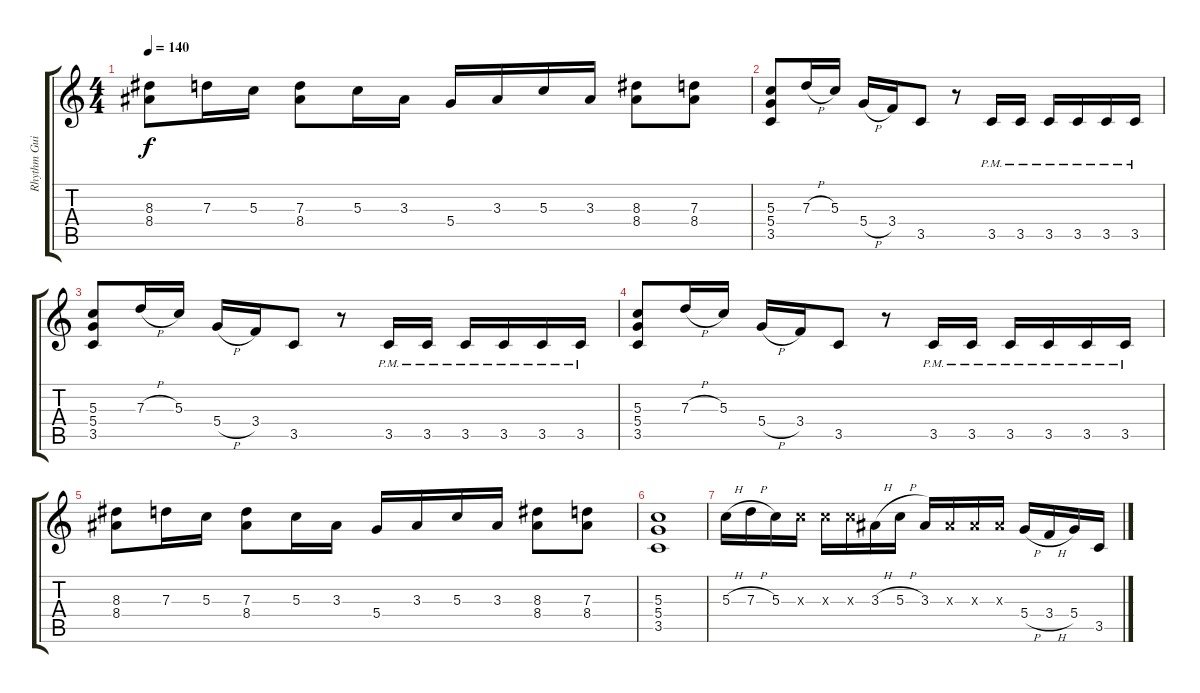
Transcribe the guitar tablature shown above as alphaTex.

\track ("Rhythm Guitar 1" "Rhythm Gui") {instrument overdrivenguitar}
\staff {score tabs}
\tuning (E4 B3 G3 D3 A2 E2) {hide}
\ts (4 4)
\tempo 140
\clef g2
\ks c
(8.3 8.4).8{dy f} 7.3.16 5.3.16 (7.3 8.4).8 5.3.16 3.3.16 5.4.16 3.3.16 5.3.16 3.3.16 (8.3 8.4).8 (7.3 8.4).8 |
(5.3 5.4 3.5).8 7.3{h}.16 5.3.16 5.4{h}.16 3.4.16 3.5.8 r.8 3.5{pm}.16 3.5{pm}.16 3.5{pm}.16 3.5{pm}.16 3.5{pm}.16 3.5{pm}.16 |
(5.3 5.4 3.5).8 7.3{h}.16 5.3.16 5.4{h}.16 3.4.16 3.5.8 r.8 3.5{pm}.16 3.5{pm}.16 3.5{pm}.16 3.5{pm}.16 3.5{pm}.16 3.5{pm}.16 |
(5.3 5.4 3.5).8 7.3{h}.16 5.3.16 5.4{h}.16 3.4.16 3.5.8 r.8 3.5{pm}.16 3.5{pm}.16 3.5{pm}.16 3.5{pm}.16 3.5{pm}.16 3.5{pm}.16 |
(8.3 8.4).8 7.3.16 5.3.16 (7.3 8.4).8 5.3.16 3.3.16 5.4.16 3.3.16 5.3.16 3.3.16 (8.3 8.4).8 (7.3 8.4).8 |
(5.3 5.4 3.5).1 |
5.3{h}.16 7.3{h}.16 5.3.16 5.3{x}.16 5.3{x}.16 5.3{x}.16 3.3{h}.16 5.3{h}.16 3.3.16 3.3{x}.16 3.3{x}.16 3.3{x}.16 5.4{h}.16 3.4{h}.16 5.4.16 3.5.16
